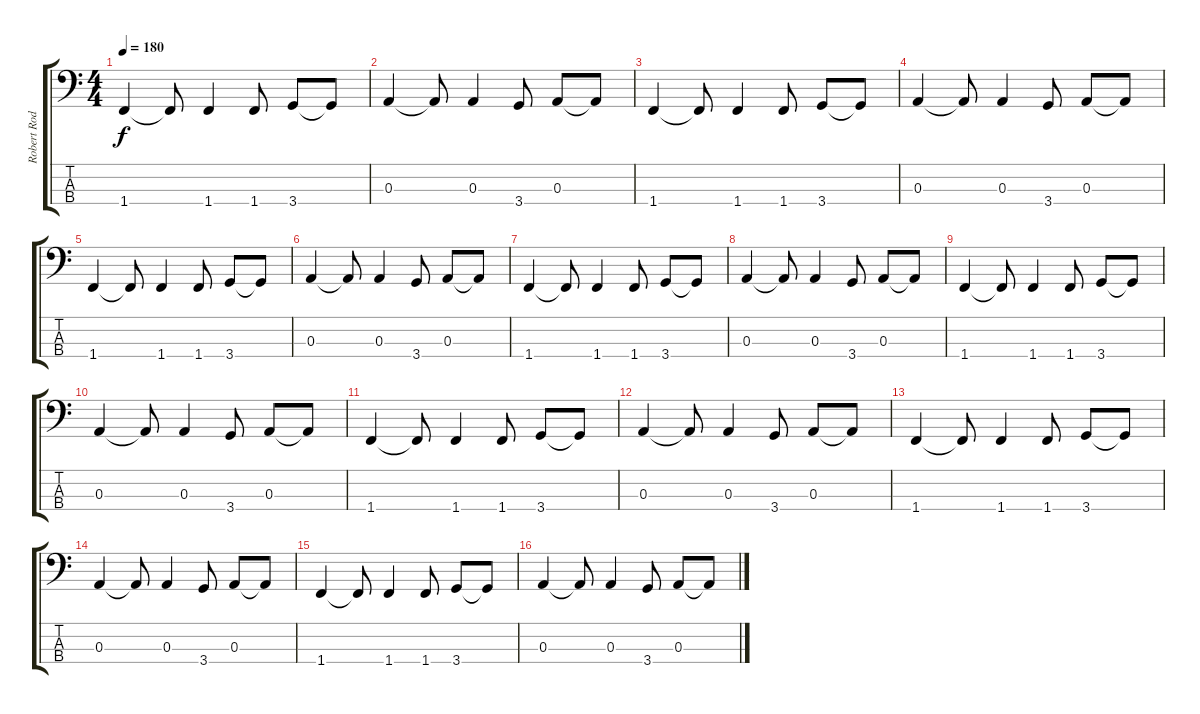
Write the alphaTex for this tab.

\track ("Robert Rodriguez (Bajo)" "Robert Rod") {instrument electricbassfinger}
\staff {score tabs}
\tuning (G2 D2 A1 E1) {hide}
\ts (4 4)
\tempo 180
\clef f4
\ks c
1.4.4{dy f} 1.4{t}.8 1.4.4 1.4.8 3.4.8 3.4{t}.8 |
0.3.4 0.3{t}.8 0.3.4 3.4.8 0.3.8 0.3{t}.8 |
1.4.4 1.4{t}.8 1.4.4 1.4.8 3.4.8 3.4{t}.8 |
0.3.4 0.3{t}.8 0.3.4 3.4.8 0.3.8 0.3{t}.8 |
1.4.4 1.4{t}.8 1.4.4 1.4.8 3.4.8 3.4{t}.8 |
0.3.4 0.3{t}.8 0.3.4 3.4.8 0.3.8 0.3{t}.8 |
1.4.4 1.4{t}.8 1.4.4 1.4.8 3.4.8 3.4{t}.8 |
0.3.4 0.3{t}.8 0.3.4 3.4.8 0.3.8 0.3{t}.8 |
1.4.4 1.4{t}.8 1.4.4 1.4.8 3.4.8 3.4{t}.8 |
0.3.4 0.3{t}.8 0.3.4 3.4.8 0.3.8 0.3{t}.8 |
1.4.4 1.4{t}.8 1.4.4 1.4.8 3.4.8 3.4{t}.8 |
0.3.4 0.3{t}.8 0.3.4 3.4.8 0.3.8 0.3{t}.8 |
1.4.4 1.4{t}.8 1.4.4 1.4.8 3.4.8 3.4{t}.8 |
0.3.4 0.3{t}.8 0.3.4 3.4.8 0.3.8 0.3{t}.8 |
1.4.4 1.4{t}.8 1.4.4 1.4.8 3.4.8 3.4{t}.8 |
0.3.4 0.3{t}.8 0.3.4 3.4.8 0.3.8 0.3{t}.8
